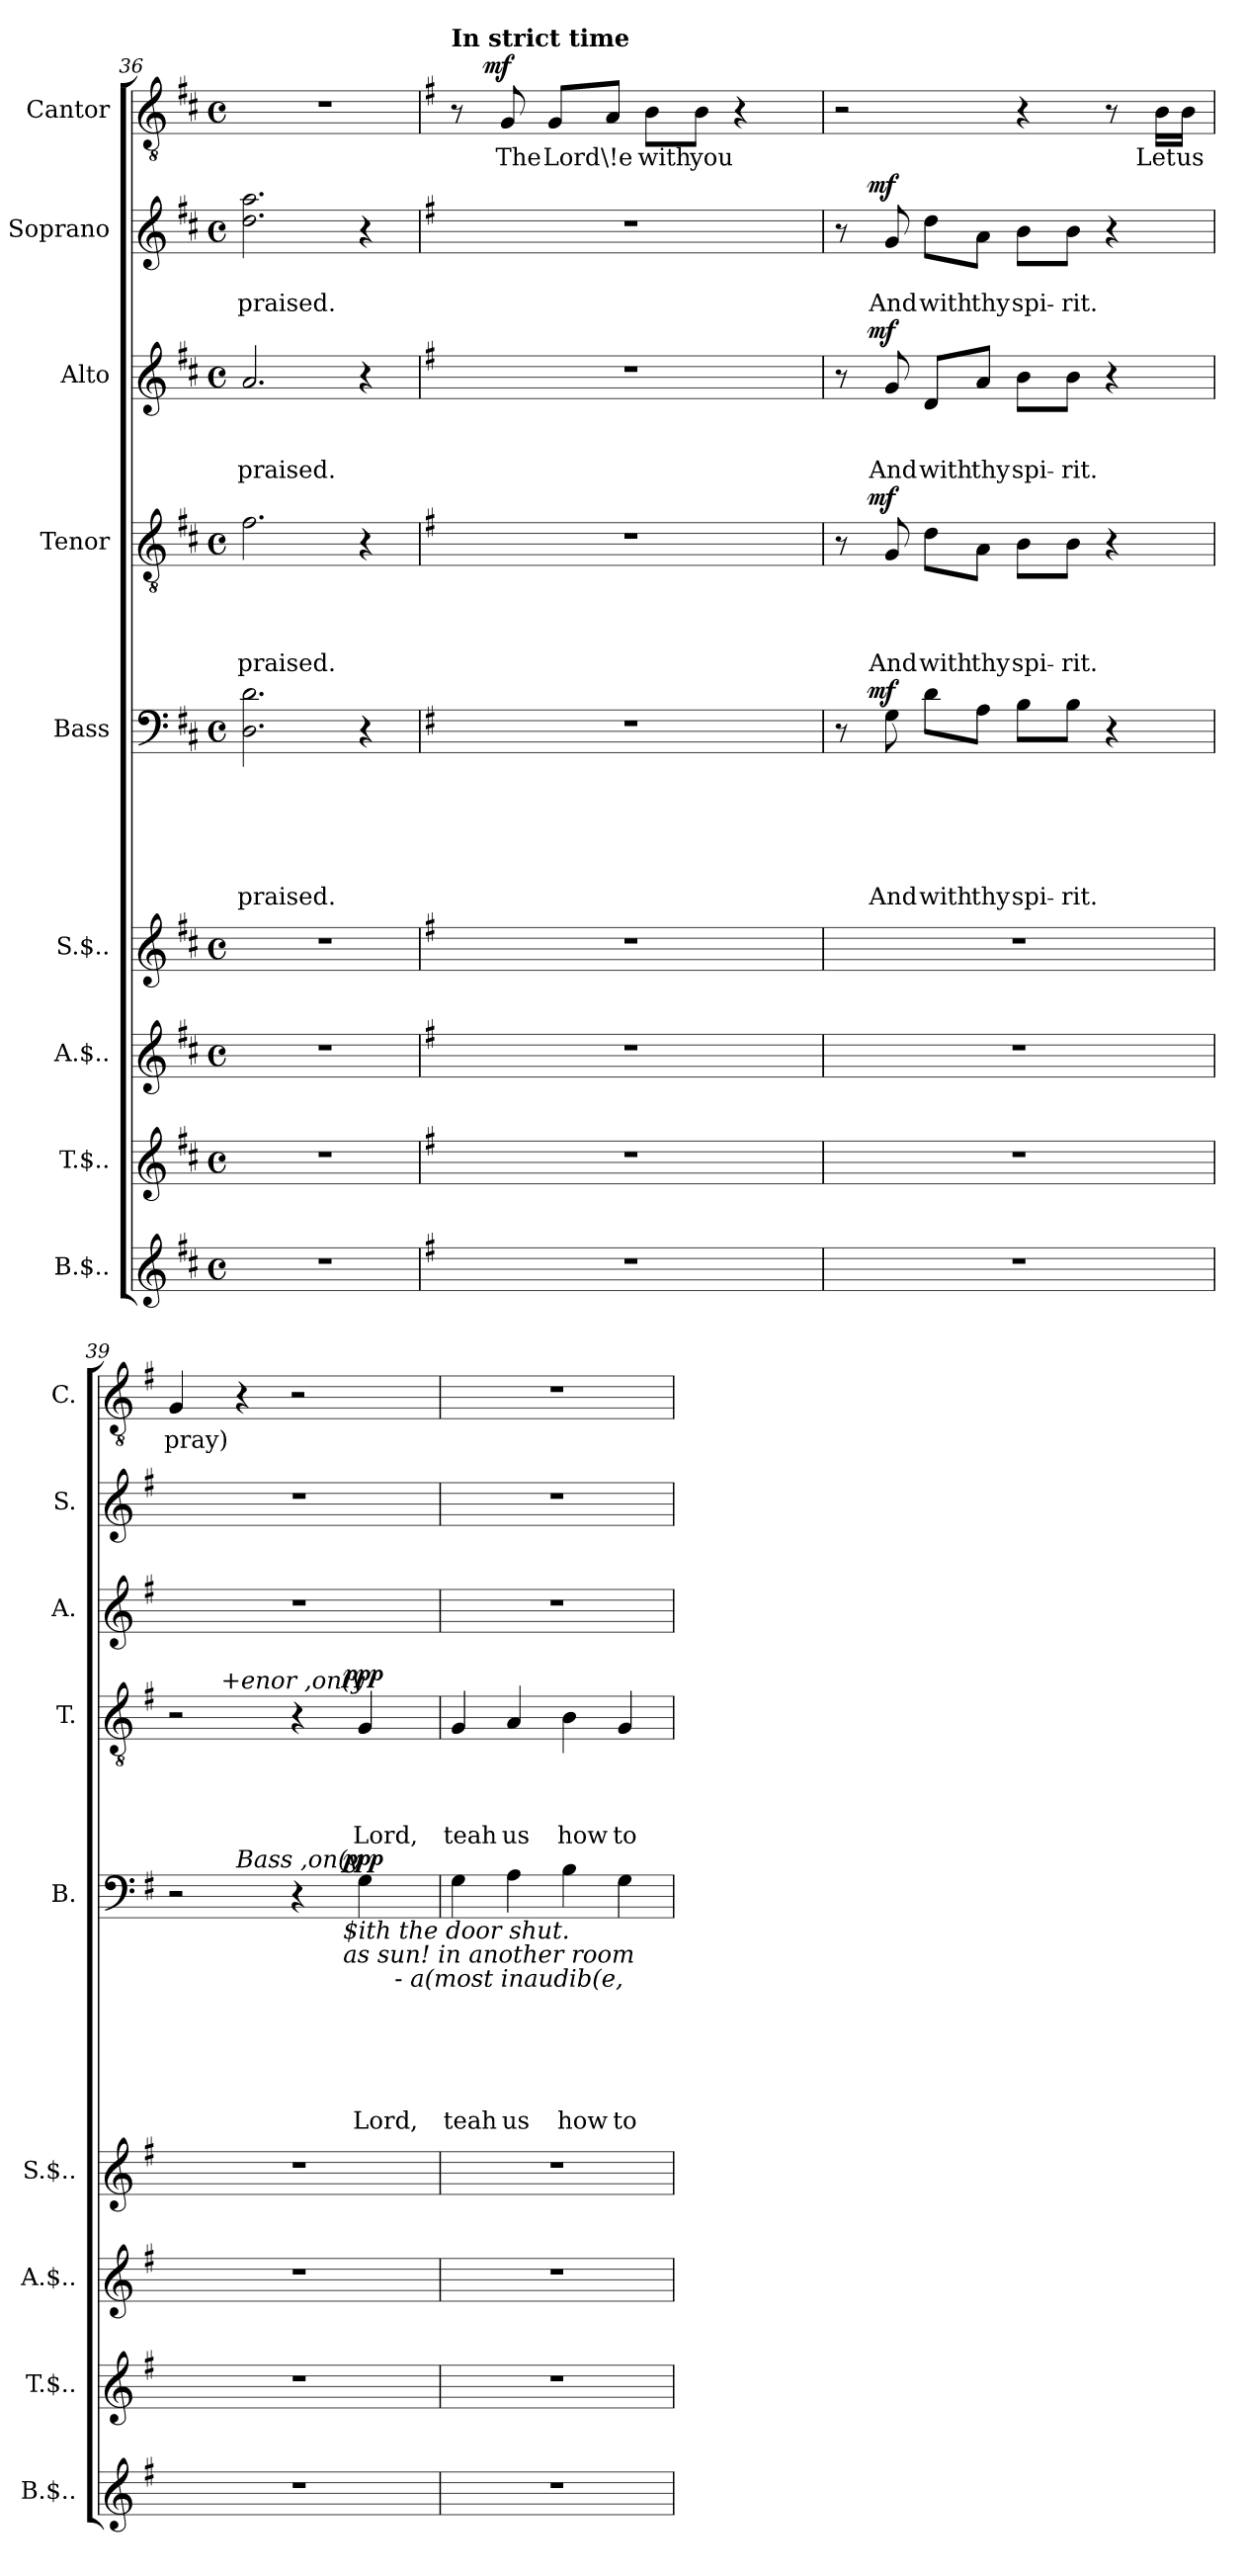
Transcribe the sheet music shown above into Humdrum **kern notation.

**kern	**kern	**kern	**kern	**kern	**text	**text	**text	**text	**text	**text	**dynam	**kern	**text	**text	**text	**text	**dynam	**kern	**text	**text	**text	**dynam	**kern	**text	**text	**dynam	**kern	**text	**dynam
*part9	*part8	*part7	*part6	*part5	*part5	*part5	*part5	*part5	*part5	*part5	*part5	*part4	*part4	*part4	*part4	*part4	*part4	*part3	*part3	*part3	*part3	*part3	*part2	*part2	*part2	*part2	*part1	*part1	*part1
*staff9	*staff8	*staff7	*staff6	*staff5	*staff5	*staff5	*staff5	*staff5	*staff5	*staff5	*staff5	*staff4	*staff4	*staff4	*staff4	*staff4	*staff4	*staff3	*staff3	*staff3	*staff3	*staff3	*staff2	*staff2	*staff2	*staff2	*staff1	*staff1	*staff1
*I"B.$..	*I"T.$..	*I"A.$..	*I"S.$..	*I"Bass	*	*	*	*	*	*	*	*I"Tenor	*	*	*	*	*	*I"Alto	*	*	*	*	*I"Soprano	*	*	*	*I"Cantor	*	*
*I'B.$..	*I'T.$..	*I'A.$..	*I'S.$..	*I'B.	*	*	*	*	*	*	*	*I'T.	*	*	*	*	*	*I'A.	*	*	*	*	*I'S.	*	*	*	*I'C.	*	*
*clefG2	*clefG2	*clefG2	*clefG2	*clefF4	*	*	*	*	*	*	*	*clefGv2	*	*	*	*	*	*clefG2	*	*	*	*	*clefG2	*	*	*	*clefGv2	*	*
*k[f#c#]	*k[f#c#]	*k[f#c#]	*k[f#c#]	*k[f#c#]	*	*	*	*	*	*	*	*k[f#c#]	*	*	*	*	*	*k[f#c#]	*	*	*	*	*k[f#c#]	*	*	*	*k[f#c#]	*	*
*D:	*D:	*D:	*D:	*D:	*	*	*	*	*	*	*	*D:	*	*	*	*	*	*D:	*	*	*	*	*D:	*	*	*	*D:	*	*
*M4/4	*M4/4	*M4/4	*M4/4	*M4/4	*	*	*	*	*	*	*	*M4/4	*	*	*	*	*	*M4/4	*	*	*	*	*M4/4	*	*	*	*M4/4	*	*
*met(c)	*met(c)	*met(c)	*met(c)	*met(c)	*	*	*	*	*	*	*	*met(c)	*	*	*	*	*	*met(c)	*	*	*	*	*met(c)	*	*	*	*met(c)	*	*
=36	=36	=36	=36	=36	=36	=36	=36	=36	=36	=36	=36	=36	=36	=36	=36	=36	=36	=36	=36	=36	=36	=36	=36	=36	=36	=36	=36	=36	=36
!	!	!	!	!	!	!	!	!	!	!LO:LY:b	!	!	!	!	!	!LO:LY:b	!	!	!	!	!LO:LY:b	!	!	!	!LO:LY:b	!	!	!	!
1r	1r	1r	1r	2.D\ 2.d\	.	.	.	.	.	praised.	.	2.f#\	.	.	.	praised.	.	2.a/	.	.	praised.	.	2.dd\ 2.aa\	.	praised.	.	1r	.	.
.	.	.	.	4r	.	.	.	.	.	.	.	4r	.	.	.	.	.	4r	.	.	.	.	4r	.	.	.	.	.	.
!!LO:LB:g=z
=37	=37	=37	=37	=37	=37	=37	=37	=37	=37	=37	=37	=37	=37	=37	=37	=37	=37	=37	=37	=37	=37	=37	=37	=37	=37	=37	=37	=37	=37
*k[f#]	*k[f#]	*k[f#]	*k[f#]	*k[f#]	*	*	*	*	*	*	*	*k[f#]	*	*	*	*	*	*k[f#]	*	*	*	*	*k[f#]	*	*	*	*k[f#]	*	*
*G:	*G:	*G:	*G:	*G:	*	*	*	*	*	*	*	*G:	*	*	*	*	*	*G:	*	*	*	*	*G:	*	*	*	*G:	*	*
*	*	*	*	*	*	*	*	*	*	*	*	*	*	*	*	*	*	*	*	*	*	*	*	*	*	*	*MM60	*	*
*	*	*	*	*	*	*	*	*	*	*	*	*	*	*	*	*	*	*	*	*	*	*	*	*	*	*	*^	*	*
!	!	!	!	!	!	!	!	!	!	!	!	!	!	!	!	!	!	!	!	!	!	!	!	!	!	!	!LO:TX:a:B:t=In strict time	!	!	!
1r	1r	1r	1r	1r	.	.	.	.	.	.	.	1r	.	.	.	.	.	1r	.	.	.	.	1r	.	.	.	8r	16.ryy	.	.
!	!	!	!	!	!	!	!	!	!	!	!	!	!	!	!	!	!	!	!	!	!	!	!	!	!	!	!	!	!	!LO:DY:a
.	.	.	.	.	.	.	.	.	.	.	.	.	.	.	.	.	.	.	.	.	.	.	.	.	.	.	.	2ryy	.	mf
!	!	!	!	!	!	!	!	!	!	!	!	!	!	!	!	!	!	!	!	!	!	!	!	!	!	!	!	!	!LO:LY:b	!
.	.	.	.	.	.	.	.	.	.	.	.	.	.	.	.	.	.	.	.	.	.	.	.	.	.	.	8G/	.	The	.
!	!	!	!	!	!	!	!	!	!	!	!	!	!	!	!	!	!	!	!	!	!	!	!	!	!	!	!	!	!LO:LY:b	!
.	.	.	.	.	.	.	.	.	.	.	.	.	.	.	.	.	.	.	.	.	.	.	.	.	.	.	8G/L	.	Lord	.
!	!	!	!	!	!	!	!	!	!	!	!	!	!	!	!	!	!	!	!	!	!	!	!	!	!	!	!	!	!LO:LY:b	!
.	.	.	.	.	.	.	.	.	.	.	.	.	.	.	.	.	.	.	.	.	.	.	.	.	.	.	8A/J	.	\!e	.
!	!	!	!	!	!	!	!	!	!	!	!	!	!	!	!	!	!	!	!	!	!	!	!	!	!	!	!	!	!LO:LY:b	!
.	.	.	.	.	.	.	.	.	.	.	.	.	.	.	.	.	.	.	.	.	.	.	.	.	.	.	8B\L	.	with	.
.	.	.	.	.	.	.	.	.	.	.	.	.	.	.	.	.	.	.	.	.	.	.	.	.	.	.	.	4ryy	.	.
!	!	!	!	!	!	!	!	!	!	!	!	!	!	!	!	!	!	!	!	!	!	!	!	!	!	!	!	!	!LO:LY:b	!
.	.	.	.	.	.	.	.	.	.	.	.	.	.	.	.	.	.	.	.	.	.	.	.	.	.	.	8B\J	.	you	.
.	.	.	.	.	.	.	.	.	.	.	.	.	.	.	.	.	.	.	.	.	.	.	.	.	.	.	4r	.	.	.
.	.	.	.	.	.	.	.	.	.	.	.	.	.	.	.	.	.	.	.	.	.	.	.	.	.	.	.	8ryy	.	.
.	.	.	.	.	.	.	.	.	.	.	.	.	.	.	.	.	.	.	.	.	.	.	.	.	.	.	.	32ryy	.	.
*	*	*	*	*	*	*	*	*	*	*	*	*	*	*	*	*	*	*	*	*	*	*	*	*	*	*	*v	*v	*	*
=38	=38	=38	=38	=38	=38	=38	=38	=38	=38	=38	=38	=38	=38	=38	=38	=38	=38	=38	=38	=38	=38	=38	=38	=38	=38	=38	=38	=38	=38
*	*	*	*	*^	*	*	*	*	*	*	*	*^	*	*	*	*	*	*^	*	*	*	*	*^	*	*	*	*	*	*
1r	1r	1r	1r	8r	16.ryy	.	.	.	.	.	.	.	8r	16.ryy	.	.	.	.	.	8r	16.ryy	.	.	.	.	8r	16.ryy	.	.	.	2r	.	.
!	!	!	!	!	!	!	!	!	!	!	!	!LO:DY:a	!	!	!	!	!	!	!LO:DY:a	!	!	!	!	!	!LO:DY:a	!	!	!	!	!LO:DY:a	!	!	!
.	.	.	.	.	2ryy	.	.	.	.	.	.	mf	.	2ryy	.	.	.	.	mf	.	2ryy	.	.	.	mf	.	2ryy	.	.	mf	.	.	.
!	!	!	!	!	!	!	!	!	!	!	!LO:LY:b	!	!	!	!	!	!	!LO:LY:b	!	!	!	!	!	!LO:LY:b	!	!	!	!	!LO:LY:b	!	!	!	!
.	.	.	.	8G\	.	.	.	.	.	.	And	.	8G/	.	.	.	.	And	.	8g/	.	.	.	And	.	8g/	.	.	And	.	.	.	.
!	!	!	!	!	!	!	!	!	!	!	!LO:LY:b	!	!	!	!	!	!	!LO:LY:b	!	!	!	!	!	!LO:LY:b	!	!	!	!	!LO:LY:b	!	!	!	!
.	.	.	.	8d\L	.	.	.	.	.	.	with	.	8d\L	.	.	.	.	with	.	8d/L	.	.	.	with	.	8dd\L	.	.	with	.	.	.	.
!	!	!	!	!	!	!	!	!	!	!	!LO:LY:b	!	!	!	!	!	!	!LO:LY:b	!	!	!	!	!	!LO:LY:b	!	!	!	!	!LO:LY:b	!	!	!	!
.	.	.	.	8A\J	.	.	.	.	.	.	thy	.	8A\J	.	.	.	.	thy	.	8a/J	.	.	.	thy	.	8a\J	.	.	thy	.	.	.	.
!	!	!	!	!	!	!	!	!	!	!	!LO:LY:b	!	!	!	!	!	!	!LO:LY:b	!	!	!	!	!	!LO:LY:b	!	!	!	!	!LO:LY:b	!	!	!	!
.	.	.	.	8B\L	.	.	.	.	.	.	spi-	.	8B\L	.	.	.	.	spi-	.	8b\L	.	.	.	spi-	.	8b\L	.	.	spi-	.	4r	.	.
.	.	.	.	.	4ryy	.	.	.	.	.	.	.	.	4ryy	.	.	.	.	.	.	4ryy	.	.	.	.	.	4ryy	.	.	.	.	.	.
!	!	!	!	!	!	!	!	!	!	!	!LO:LY:b	!	!	!	!	!	!	!LO:LY:b	!	!	!	!	!	!LO:LY:b	!	!	!	!	!LO:LY:b	!	!	!	!
.	.	.	.	8B\J	.	.	.	.	.	.	-rit.	.	8B\J	.	.	.	.	-rit.	.	8b\J	.	.	.	-rit.	.	8b\J	.	.	-rit.	.	.	.	.
.	.	.	.	4r	.	.	.	.	.	.	.	.	4r	.	.	.	.	.	.	4r	.	.	.	.	.	4r	.	.	.	.	8r	.	.
.	.	.	.	.	8ryy	.	.	.	.	.	.	.	.	8ryy	.	.	.	.	.	.	8ryy	.	.	.	.	.	8ryy	.	.	.	.	.	.
!	!	!	!	!	!	!	!	!	!	!	!	!	!	!	!	!	!	!	!	!	!	!	!	!	!	!	!	!	!	!	!	!LO:LY:b	!
.	.	.	.	.	.	.	.	.	.	.	.	.	.	.	.	.	.	.	.	.	.	.	.	.	.	.	.	.	.	.	16B\LL	Let	.
!	!	!	!	!	!	!	!	!	!	!	!	!	!	!	!	!	!	!	!	!	!	!	!	!	!	!	!	!	!	!	!	!LO:LY:b	!
.	.	.	.	.	.	.	.	.	.	.	.	.	.	.	.	.	.	.	.	.	.	.	.	.	.	.	.	.	.	.	16B\JJ	us	.
.	.	.	.	.	32ryy	.	.	.	.	.	.	.	.	32ryy	.	.	.	.	.	.	32ryy	.	.	.	.	.	32ryy	.	.	.	.	.	.
=39	=39	=39	=39	=39	=39	=39	=39	=39	=39	=39	=39	=39	=39	=39	=39	=39	=39	=39	=39	=39	=39	=39	=39	=39	=39	=39	=39	=39	=39	=39	=39	=39	=39
!	!	!	!	!	!	!	!	!	!	!	!	!	!	!	!	!	!	!	!	!	!	!	!	!	!	!	!	!	!	!	!	!LO:LY:b	!
*	*	*	*	*	*	*	*	*	*	*	*	*	*	*	*	*	*	*	*	*v	*v	*	*	*	*	*	*	*	*	*	*	*	*
*	*	*	*	*^	*^	*	*	*	*	*	*	*	*	*^	*	*	*	*	*	*	*	*	*	*	*v	*v	*	*	*	*	*	*
1r	1r	1r	1r	2r	2ryy	4ryy	2..ryy	.	.	.	.	.	.	.	2r	2ryy	8..ryy	.	.	.	.	.	1r	.	.	.	.	1r	.	.	.	4G/	pray)	.
!	!	!	!	!	!	!	!	!	!	!	!	!	!	!	!	!	!LO:TX:a:i:t=+enor ,on(y	!	!	!	!	!	!	!	!	!	!	!	!	!	!	!	!	!
.	.	.	.	.	.	.	.	.	.	.	.	.	.	.	.	.	2ryy	.	.	.	.	.	.	.	.	.	.	.	.	.	.	.	.	.
!	!	!	!	!	!	!LO:TX:a:i:t=Bass ,on(y	!	!	!	!	!	!	!	!	!	!	!	!	!	!	!	!	!	!	!	!	!	!	!	!	!	!	!	!
.	.	.	.	.	.	2.ryy	.	.	.	.	.	.	.	.	.	.	.	.	.	.	.	.	.	.	.	.	.	.	.	.	.	4r	.	.
.	.	.	.	4r	8..ryy	.	.	.	.	.	.	.	.	.	4r	8..ryy	.	.	.	.	.	.	.	.	.	.	.	.	.	.	.	2r	.	.
!	!	!	!	!	!LO:TX:b:i:t=$ith the door shut.	!	!	!	!	!	!	!	!	!	!	!	!	!	!	!	!	!	!	!	!	!	!	!	!	!	!	!	!	!
!	!	!	!	!	!LO:TX:b:i:t=as sun! in another room	!	!	!	!	!	!	!	!	!	!	!	!	!	!	!	!	!	!	!	!	!	!	!	!	!	!	!	!	!
!	!	!	!	!	!	!	!	!	!	!	!	!	!	!LO:DY:a	!	!	!	!	!	!	!	!LO:DY:a	!	!	!	!	!	!	!	!	!	!	!	!
.	.	.	.	.	4ryy	.	.	.	.	.	.	.	.	ppp	.	4ryy	4ryy	.	.	.	.	ppp	.	.	.	.	.	.	.	.	.	.	.	.
!	!	!	!	!	!	!	!	!	!	!	!	!	!LO:LY:b	!	!	!	!	!	!	!	!LO:LY:b	!	!	!	!	!	!	!	!	!	!	!	!	!
.	.	.	.	4G\	.	.	.	.	.	.	.	.	Lord,	.	4G/	.	.	.	.	.	Lord,	.	.	.	.	.	.	.	.	.	.	.	.	.
!	!	!	!	!	!	!	!LO:TX:b:i:t=- a(most inaudib(e,	!	!	!	!	!	!	!	!	!	!	!	!	!	!	!	!	!	!	!	!	!	!	!	!	!	!	!
.	.	.	.	.	.	.	8ryy	.	.	.	.	.	.	.	.	.	.	.	.	.	.	.	.	.	.	.	.	.	.	.	.	.	.	.
.	.	.	.	.	32ryy	.	.	.	.	.	.	.	.	.	.	32ryy	32ryy	.	.	.	.	.	.	.	.	.	.	.	.	.	.	.	.	.
=40	=40	=40	=40	=40	=40	=40	=40	=40	=40	=40	=40	=40	=40	=40	=40	=40	=40	=40	=40	=40	=40	=40	=40	=40	=40	=40	=40	=40	=40	=40	=40	=40	=40	=40
!	!	!	!	!	!	!	!	!	!	!	!	!	!LO:LY:b	!	!	!	!	!	!	!	!LO:LY:b	!	!	!	!	!	!	!	!	!	!	!	!	!
*	*	*	*	*v	*v	*v	*v	*	*	*	*	*	*	*	*	*	*	*	*	*	*	*	*	*	*	*	*	*	*	*	*	*	*	*
*	*	*	*	*	*	*	*	*	*	*	*	*v	*v	*v	*	*	*	*	*	*	*	*	*	*	*	*	*	*	*	*	*
1r	1r	1r	1r	4G\	.	.	.	.	.	tea­h	.	4G/	.	.	.	tea­h	.	1r	.	.	.	.	1r	.	.	.	1r	.	.
!	!	!	!	!	!	!	!	!	!	!LO:LY:b	!	!	!	!	!	!LO:LY:b	!	!	!	!	!	!	!	!	!	!	!	!	!
.	.	.	.	4A\	.	.	.	.	.	us	.	4A/	.	.	.	us	.	.	.	.	.	.	.	.	.	.	.	.	.
!	!	!	!	!	!	!	!	!	!	!LO:LY:b	!	!	!	!	!	!LO:LY:b	!	!	!	!	!	!	!	!	!	!	!	!	!
.	.	.	.	4B\	.	.	.	.	.	how	.	4B\	.	.	.	how	.	.	.	.	.	.	.	.	.	.	.	.	.
!	!	!	!	!	!	!	!	!	!	!LO:LY:b	!	!	!	!	!	!LO:LY:b	!	!	!	!	!	!	!	!	!	!	!	!	!
.	.	.	.	4G\	.	.	.	.	.	to	.	4G/	.	.	.	to	.	.	.	.	.	.	.	.	.	.	.	.	.
=	=	=	=	=	=	=	=	=	=	=	=	=	=	=	=	=	=	=	=	=	=	=	=	=	=	=	=	=	=
*-	*-	*-	*-	*-	*-	*-	*-	*-	*-	*-	*-	*-	*-	*-	*-	*-	*-	*-	*-	*-	*-	*-	*-	*-	*-	*-	*-	*-	*-
